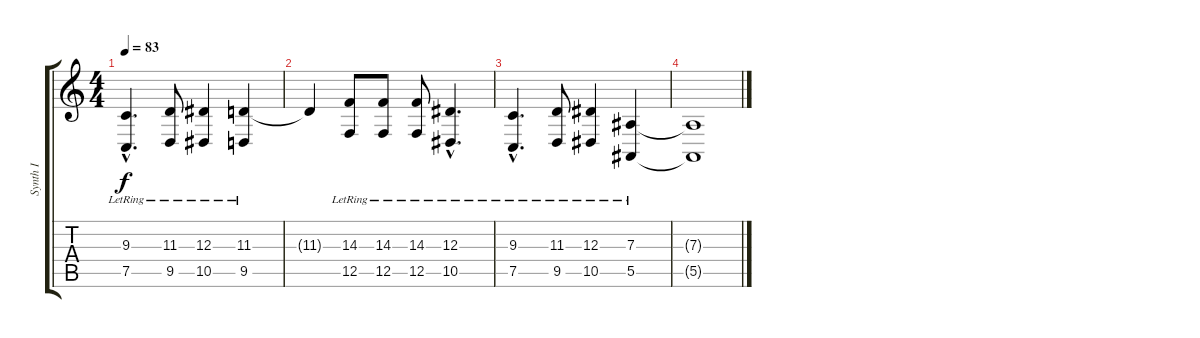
\track ("Synth I" "Synth I") {instrument stringensemble1}
\staff {score tabs}
\tuning (C4 G3 Eb3 Bb2 F2 C2) {hide}
\ts (4 4)
\tempo 83
\clef g2
\ks c
(9.3{hac} 7.5{hac lr}).4{d dy f} (11.3 9.5{lr}).8 (12.3 10.5{lr}).4 (11.3 9.5{lr}).4 |
11.3{t}.4 (14.3 12.5{lr}).8 (14.3 12.5{lr}).8 (14.3 12.5{lr}).8 (12.3{hac} 10.5{hac lr}).4{d} |
(9.3{hac} 7.5{hac lr}).4{d} (11.3 9.5{lr}).8 (12.3 10.5{lr}).4 (7.3 5.5{lr}).4 |
(7.3{t} 5.5{t}).1
